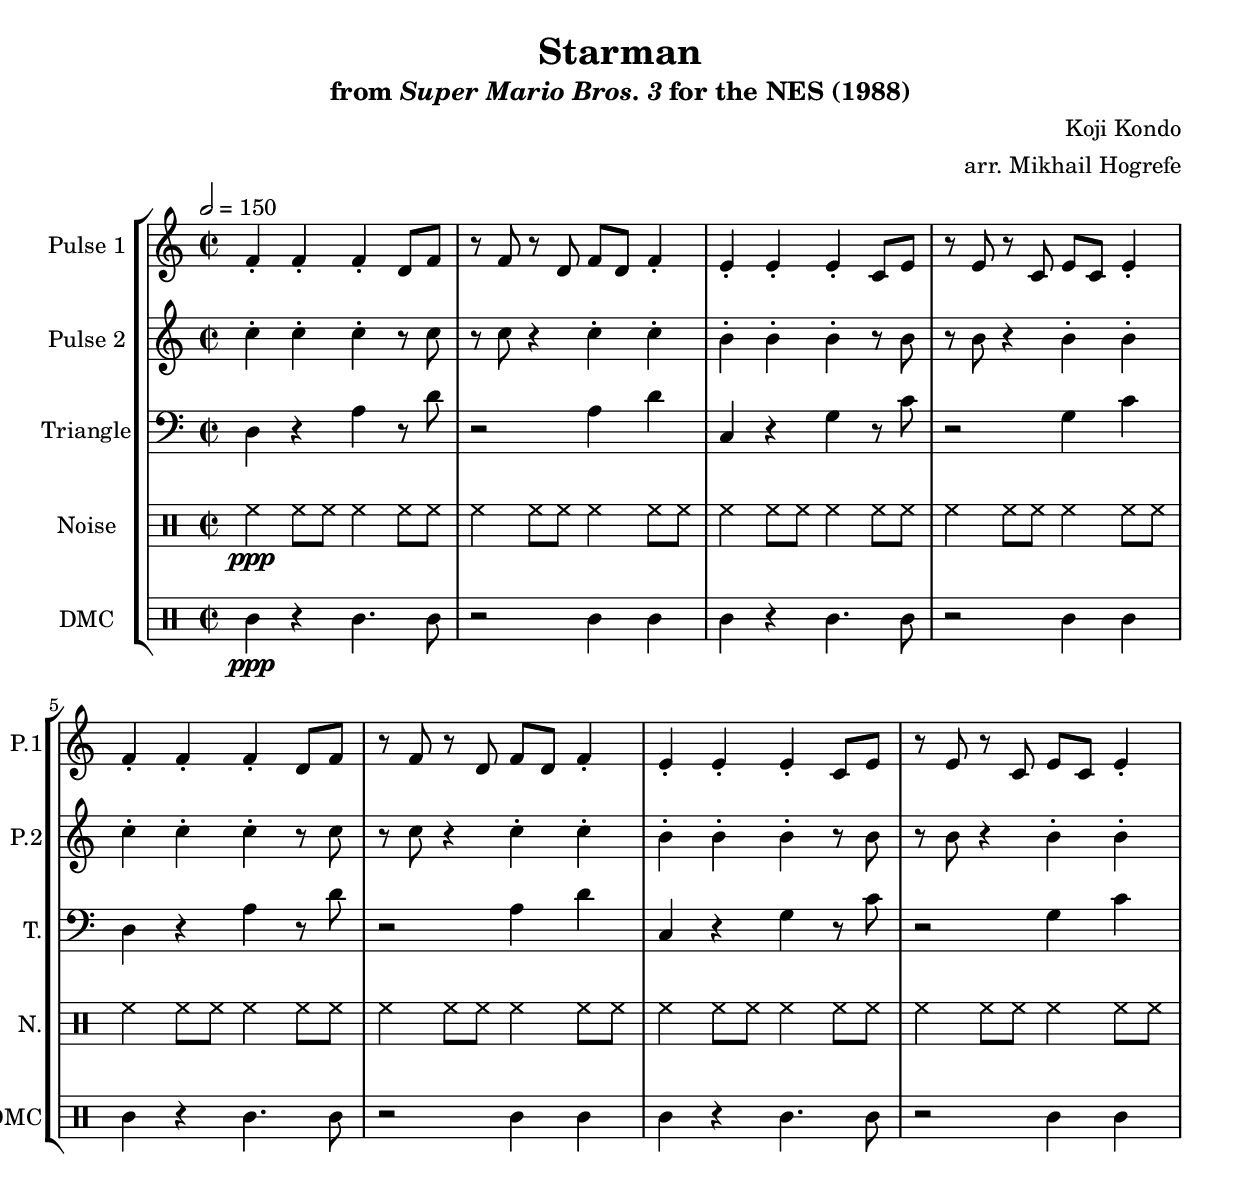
\version "2.20.0"

\book {
    \header {
        title = "Starman"
        subtitle = \markup { "from" {\italic "Super Mario Bros. 3"} "for the NES (1988)" }
        composer = "Koji Kondo"
        arranger = "arr. Mikhail Hogrefe"
    }

    \score {
        {
            \new StaffGroup <<
                \new Staff \relative c' {
                    \set Staff.instrumentName = "Pulse 1"
                    \set Staff.shortInstrumentName = "P.1"
\key c \major
\time 2/2
\tempo 2 = 150
f4-. f-. f-. d8 f |
r8 f r d f d f4-. |
e4-. e-. e-. c8 e |
r8 e r c e c e4-. |
f4-. f-. f-. d8 f |
r8 f r d f d f4-. |
e4-. e-. e-. c8 e |
r8 e r c e c e4-. |
                }

                \new Staff \relative c'' {
                    \set Staff.instrumentName = "Pulse 2"
                    \set Staff.shortInstrumentName = "P.2"
\key c \major
c4-. c-. c-. r8 c |
r8 c r4 c-. c-. |
b4-. b-. b-. r8 b |
r8 b r4 b-. b-. |
c4-. c-. c-. r8 c |
r8 c r4 c-. c-. |
b4-. b-. b-. r8 b |
r8 b r4 b-. b-. |
                }

                \new Staff \relative c {
                    \set Staff.instrumentName = "Triangle"
                    \set Staff.shortInstrumentName = "T."
\clef bass
\key c \major
d4 r a' r8 d |
r2 a4 d |
c,4 r g' r8 c |
r2 g4 c |
d,4 r a' r8 d |
r2 a4 d |
c,4 r g' r8 c |
r2 g4 c |
                }

                \new DrumStaff {
                    \drummode {
                        \set Staff.instrumentName="Noise"
                        \set Staff.shortInstrumentName="N."
hh4\ppp hh8 hh hh4 hh8 hh |
hh4 hh8 hh hh4 hh8 hh |
hh4 hh8 hh hh4 hh8 hh |
hh4 hh8 hh hh4 hh8 hh |
hh4 hh8 hh hh4 hh8 hh |
hh4 hh8 hh hh4 hh8 hh |
hh4 hh8 hh hh4 hh8 hh |
hh4 hh8 hh hh4 hh8 hh |
                    }
                }

                \new DrumStaff {
                    \drummode {
                        \set Staff.instrumentName="DMC"
                        \set Staff.shortInstrumentName="DMC"
wbh4\ppp r wbh4. wbh8 |
r2 wbh4 wbh |
wbh4 r wbh4. wbh8 |
r2 wbh4 wbh |
wbh4 r wbh4. wbh8 |
r2 wbh4 wbh |
wbh4 r wbh4. wbh8 |
r2 wbh4 wbh |
                    }
                }
            >>
        }
        \layout {
            \context {
                \Staff
                \RemoveEmptyStaves
            }
            \context {
                \DrumStaff
                \RemoveEmptyStaves
            }
        }
        \midi {}
    }
}
